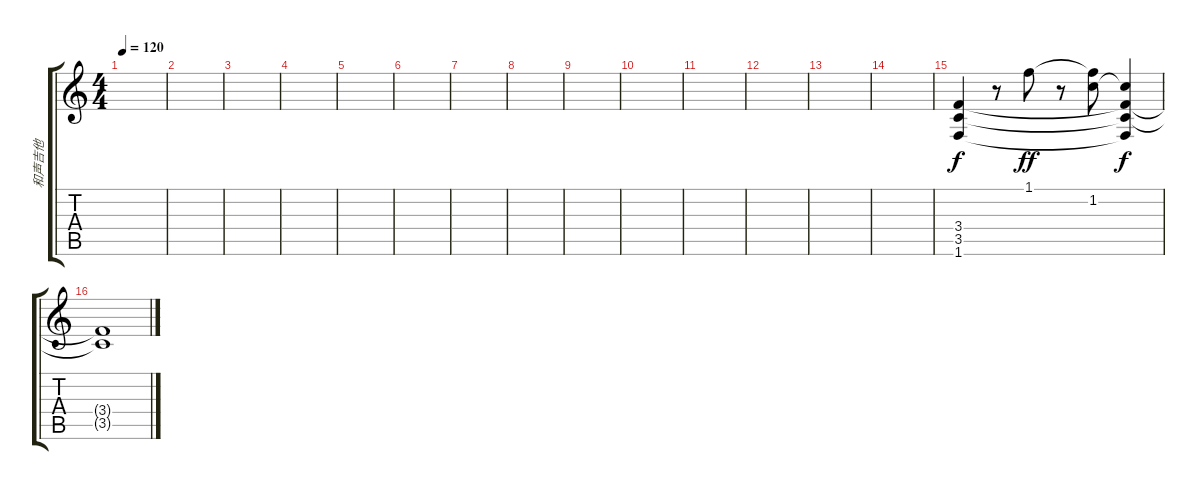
\track ("和声吉他" "和声吉他") {instrument overdrivenguitar}
\staff {score tabs}
\tuning (E4 B3 G3 D3 A2 E2) {hide}
\ts (4 4)
\tempo 120
\clef g2
\ks c
|
|
|
|
|
|
|
|
|
|
|
|
|
|
(3.4 3.5 1.6).4 r.8 1.1.8{dy ff} r.8 (1.1{t} 1.2).8 (1.2{t} 3.4{t} 3.5{t} 1.6{t}).4{dy f} |
(3.4{t} 3.5{t}).1
